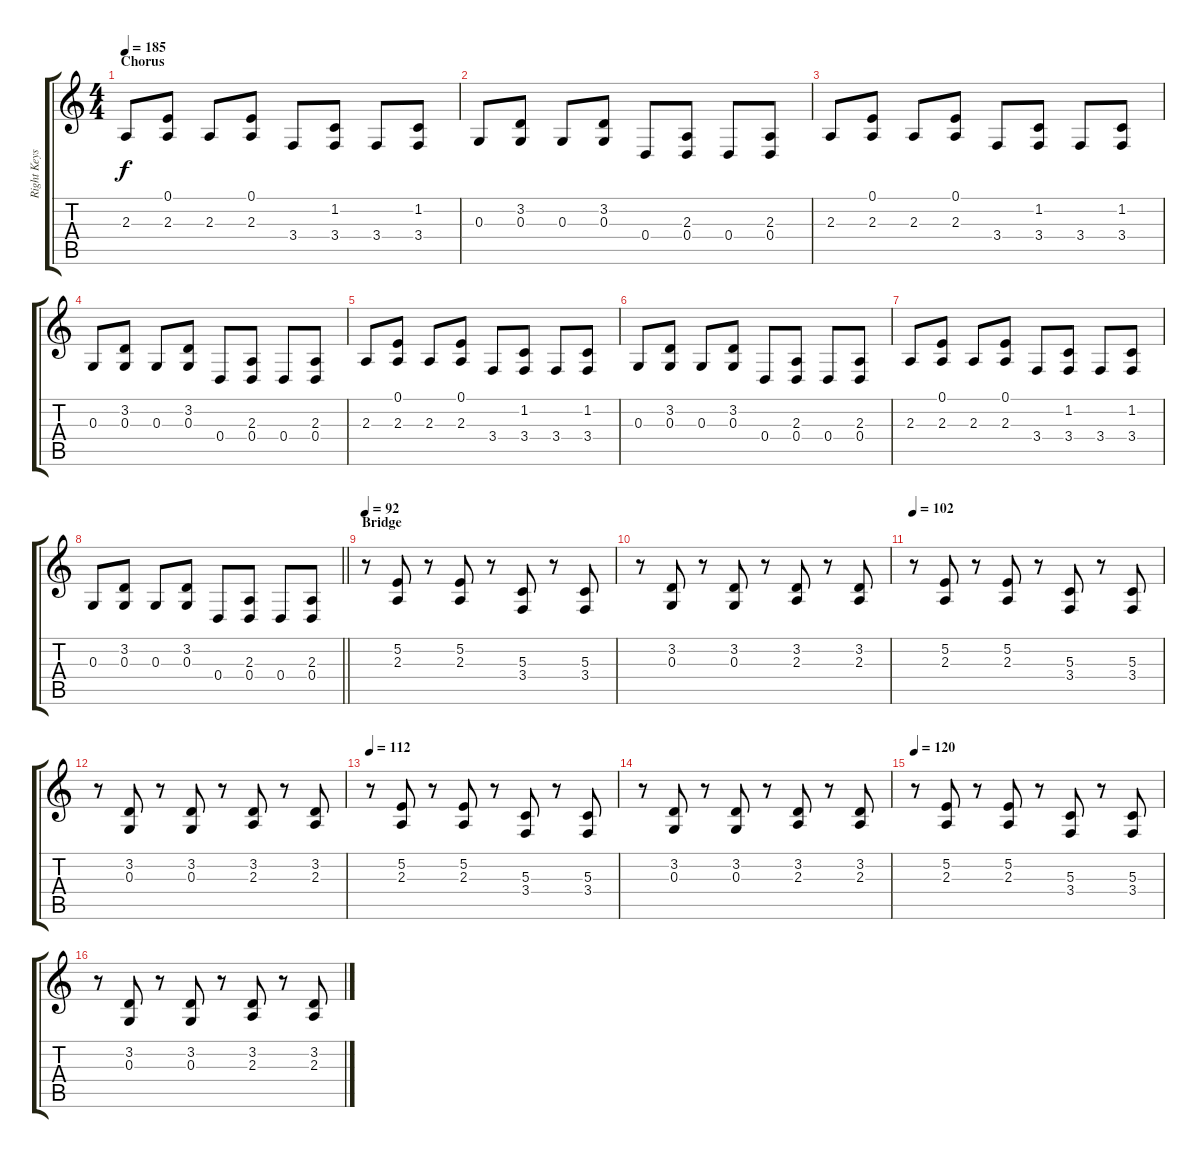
\track ("Right Keys" "Right Keys") {instrument accordion}
\staff {score tabs}
\tuning (E4 B3 G3 D3 A2 E2) {hide}
\ts (4 4)
\section ("" "Chorus")
\tempo 185
\clef g2
\ks c
2.3.8{dy f} (0.1 2.3).8 2.3.8 (0.1 2.3).8 3.4.8 (1.2 3.4).8 3.4.8 (1.2 3.4).8 |
0.3.8 (3.2 0.3).8 0.3.8 (3.2 0.3).8 0.4.8 (2.3 0.4).8 0.4.8 (2.3 0.4).8 |
2.3.8 (0.1 2.3).8 2.3.8 (0.1 2.3).8 3.4.8 (1.2 3.4).8 3.4.8 (1.2 3.4).8 |
0.3.8 (3.2 0.3).8 0.3.8 (3.2 0.3).8 0.4.8 (2.3 0.4).8 0.4.8 (2.3 0.4).8 |
2.3.8 (0.1 2.3).8 2.3.8 (0.1 2.3).8 3.4.8 (1.2 3.4).8 3.4.8 (1.2 3.4).8 |
0.3.8 (3.2 0.3).8 0.3.8 (3.2 0.3).8 0.4.8 (2.3 0.4).8 0.4.8 (2.3 0.4).8 |
2.3.8 (0.1 2.3).8 2.3.8 (0.1 2.3).8 3.4.8 (1.2 3.4).8 3.4.8 (1.2 3.4).8 |
\barLineRight lightlight
0.3.8 (3.2 0.3).8 0.3.8 (3.2 0.3).8 0.4.8 (2.3 0.4).8 0.4.8 (2.3 0.4).8 |
\section ("" "Bridge")
\tempo 92
r.8 (5.2 2.3).8 r.8 (5.2 2.3).8 r.8 (5.3 3.4).8 r.8 (5.3 3.4).8 |
r.8 (3.2 0.3).8 r.8 (3.2 0.3).8 r.8 (3.2 2.3).8 r.8 (3.2 2.3).8 |
\tempo 102
r.8 (5.2 2.3).8 r.8 (5.2 2.3).8 r.8 (5.3 3.4).8 r.8 (5.3 3.4).8 |
r.8 (3.2 0.3).8 r.8 (3.2 0.3).8 r.8 (3.2 2.3).8 r.8 (3.2 2.3).8 |
\tempo 112
r.8 (5.2 2.3).8 r.8 (5.2 2.3).8 r.8 (5.3 3.4).8 r.8 (5.3 3.4).8 |
r.8 (3.2 0.3).8 r.8 (3.2 0.3).8 r.8 (3.2 2.3).8 r.8 (3.2 2.3).8 |
\tempo 120
r.8 (5.2 2.3).8 r.8 (5.2 2.3).8 r.8 (5.3 3.4).8 r.8 (5.3 3.4).8 |
r.8 (3.2 0.3).8 r.8 (3.2 0.3).8 r.8 (3.2 2.3).8 r.8 (3.2 2.3).8
